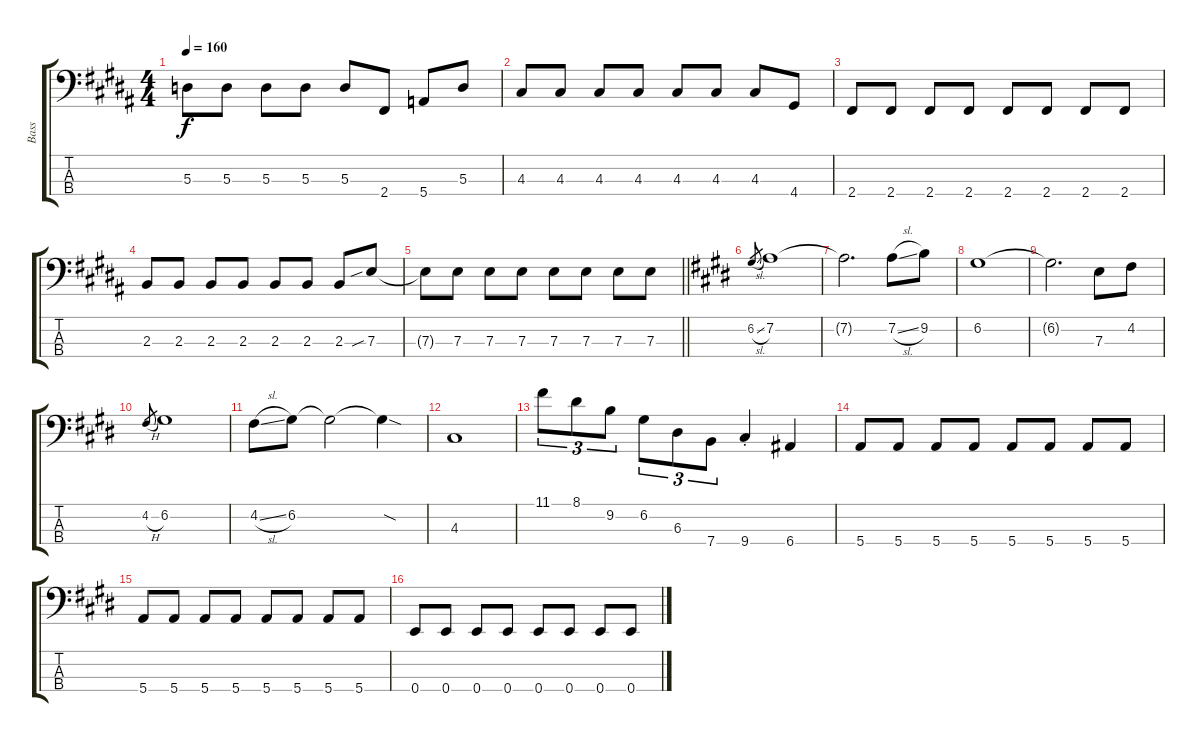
\track ("Bass" "Bass") {instrument electricbasspick}
\staff {score tabs}
\tuning (G2 D2 A1 E1) {hide}
\ts (4 4)
\tempo 160
\clef f4
\ks b
5.3.8{dy f} 5.3.8 5.3.8 5.3.8 5.3.8 2.4.8 5.4.8 5.3.8 |
4.3.8 4.3.8 4.3.8 4.3.8 4.3.8 4.3.8 4.3.8 4.4.8 |
2.4.8 2.4.8 2.4.8 2.4.8 2.4.8 2.4.8 2.4.8 2.4.8 |
2.3.8 2.3.8 2.3.8 2.3.8 2.3.8 2.3.8 2.3.8 7.3{sib}.8 |
\barLineRight lightlight
7.3{t}.8 7.3.8 7.3.8 7.3.8 7.3.8 7.3.8 7.3.8 7.3.8 |
\ks e
6.2{sl}.8{gr} 7.2.1 |
7.2{t}.2{d} 7.2{sl}.8 9.2.8 |
6.2.1 |
6.2{t}.2{d} 7.3.8 4.2.8 |
4.2{h}.8{gr} 6.2.1 |
4.2{sl}.8 6.2.8 6.2{t}.2 6.2{sod t}.4 |
4.3.1 |
11.1.8{tu (3 2)} 8.1.8{tu (3 2)} 9.2.8{tu (3 2)} 6.2.8{tu (3 2)} 6.3.8{tu (3 2)} 7.4.8{tu (3 2)} 9.4{st}.4 6.4.4 |
5.4.8 5.4.8 5.4.8 5.4.8 5.4.8 5.4.8 5.4.8 5.4.8 |
5.4.8 5.4.8 5.4.8 5.4.8 5.4.8 5.4.8 5.4.8 5.4.8 |
0.4.8 0.4.8 0.4.8 0.4.8 0.4.8 0.4.8 0.4.8 0.4.8
